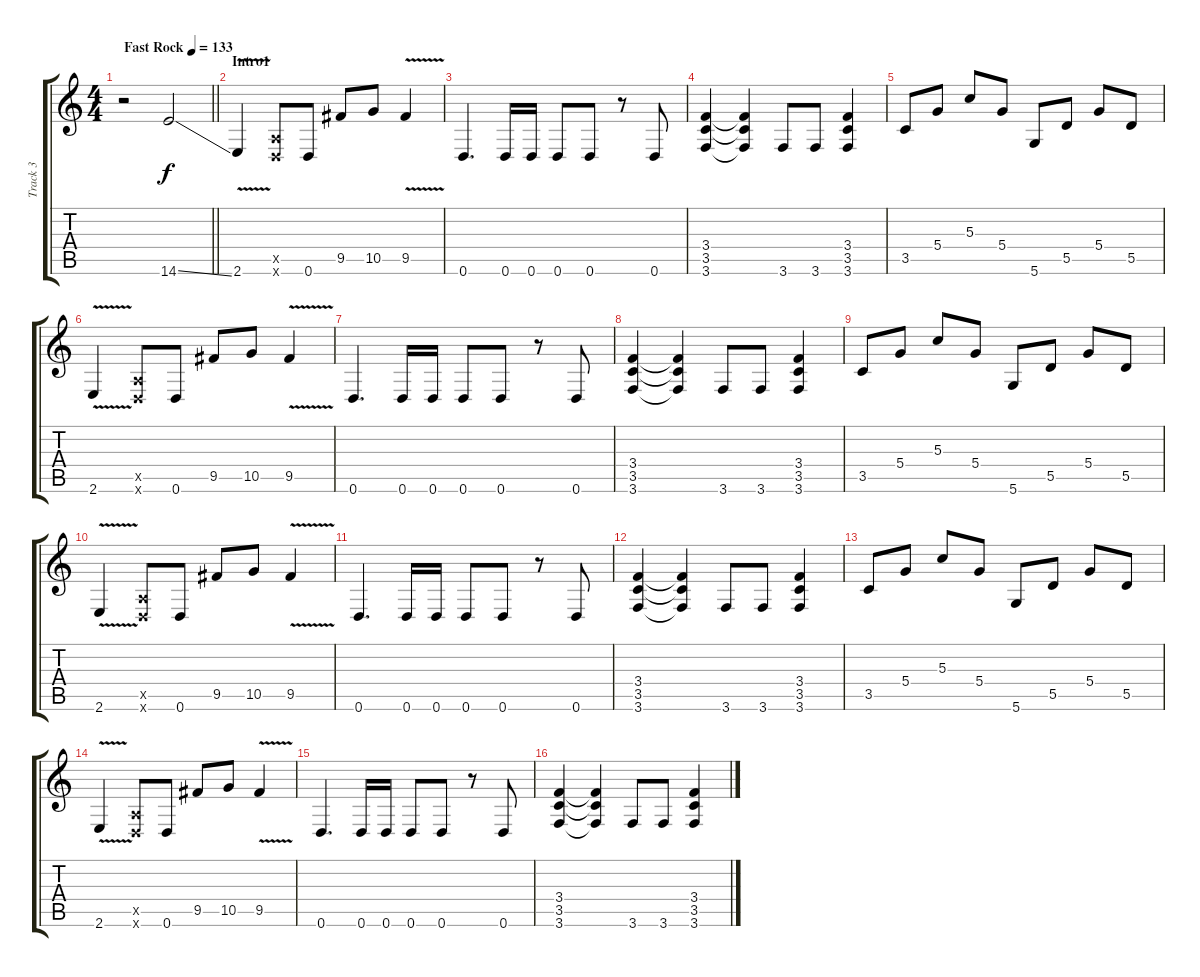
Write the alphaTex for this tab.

\track ("Track 3" "Track 3") {instrument distortionguitar}
\staff {score tabs}
\tuning (E4 B3 G3 D3 A2 D2) {hide}
\ts (4 4)
\tempo (133 "Fast Rock")
\clef g2
\barLineRight lightlight
\ks c
r.2{dy f instrument distortionguitar} 14.6{ss}.2 |
\section ("" "Intro1")
2.6{v}.4 (0.5{x} 0.6{x}).8 0.6.8 9.5.8 10.5.8 9.5{v}.4 |
0.6.4{d} 0.6.16 0.6.16 0.6.8 0.6.8 r.8 0.6.8 |
(3.4 3.5 3.6).4 (3.4{t} 3.5{t} 3.6{t}).4 3.6.8 3.6.8 (3.4 3.5 3.6).4 |
3.5.8 5.4.8 5.3.8 5.4.8 5.6.8 5.5.8 5.4.8 5.5.8 |
2.6{v}.4 (0.5{x} 0.6{x}).8 0.6.8 9.5.8 10.5.8 9.5{v}.4 |
0.6.4{d} 0.6.16 0.6.16 0.6.8 0.6.8 r.8 0.6.8 |
(3.4 3.5 3.6).4 (3.4{t} 3.5{t} 3.6{t}).4 3.6.8 3.6.8 (3.4 3.5 3.6).4 |
3.5.8 5.4.8 5.3.8 5.4.8 5.6.8 5.5.8 5.4.8 5.5.8 |
2.6{v}.4 (0.5{x} 0.6{x}).8 0.6.8 9.5.8 10.5.8 9.5{v}.4 |
0.6.4{d} 0.6.16 0.6.16 0.6.8 0.6.8 r.8 0.6.8 |
(3.4 3.5 3.6).4 (3.4{t} 3.5{t} 3.6{t}).4 3.6.8 3.6.8 (3.4 3.5 3.6).4 |
3.5.8 5.4.8 5.3.8 5.4.8 5.6.8 5.5.8 5.4.8 5.5.8 |
2.6{v}.4 (0.5{x} 0.6{x}).8 0.6.8 9.5.8 10.5.8 9.5{v}.4 |
0.6.4{d} 0.6.16 0.6.16 0.6.8 0.6.8 r.8 0.6.8 |
(3.4 3.5 3.6).4 (3.4{t} 3.5{t} 3.6{t}).4 3.6.8 3.6.8 (3.4 3.5 3.6).4
